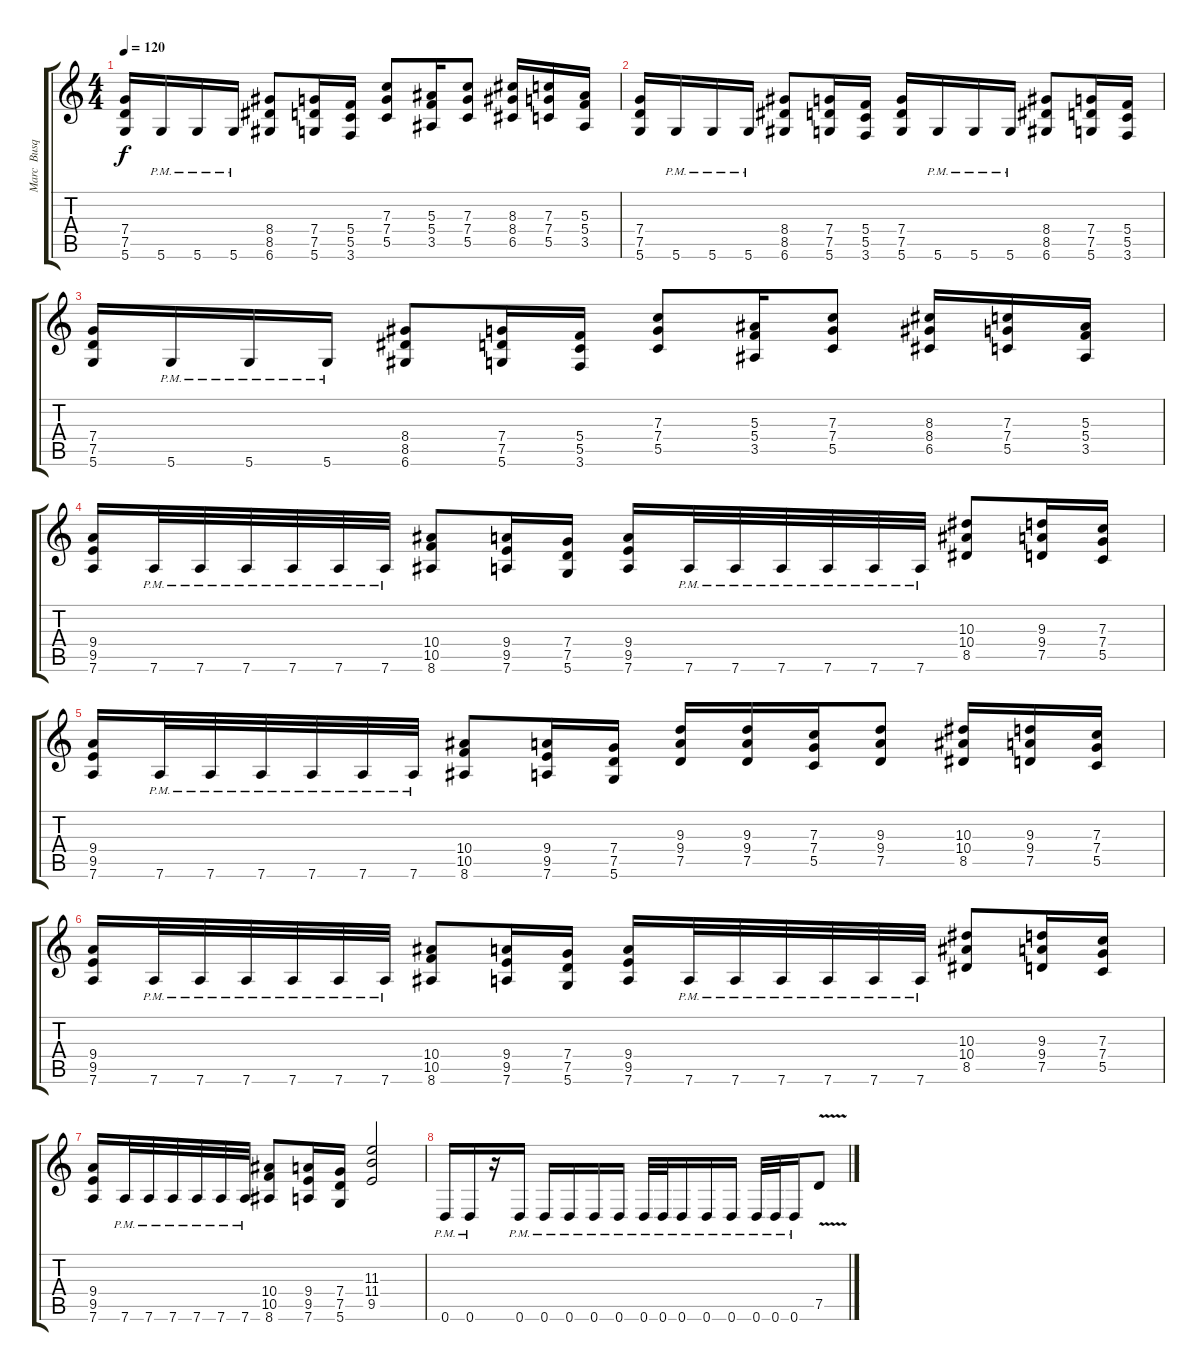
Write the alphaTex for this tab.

\track ("Marc  Busque" "Marc  Busq") {instrument distortionguitar}
\staff {score tabs}
\tuning (D4 A3 F3 C3 G2 D2) {hide}
\ts (4 4)
\tempo 120
\clef g2
\ks c
(7.4 7.5 5.6).16{dy f} 5.6{pm}.16 5.6{pm}.16 5.6{pm}.16 (8.4 8.5 6.6).8 (7.4 7.5 5.6).16 (5.4 5.5 3.6).16 (7.3 7.4 5.5).8 (5.3 5.4 3.5).16 (7.3 7.4 5.5).8 (8.3 8.4 6.5).16 (7.3 7.4 5.5).16 (5.3 5.4 3.5).16 |
(7.4 7.5 5.6).16 5.6{pm}.16 5.6{pm}.16 5.6{pm}.16 (8.4 8.5 6.6).8 (7.4 7.5 5.6).16 (5.4 5.5 3.6).16 (7.4 7.5 5.6).16 5.6{pm}.16 5.6{pm}.16 5.6{pm}.16 (8.4 8.5 6.6).8 (7.4 7.5 5.6).16 (5.4 5.5 3.6).16 |
(7.4 7.5 5.6).16 5.6{pm}.16 5.6{pm}.16 5.6{pm}.16 (8.4 8.5 6.6).8 (7.4 7.5 5.6).16 (5.4 5.5 3.6).16 (7.3 7.4 5.5).8 (5.3 5.4 3.5).16 (7.3 7.4 5.5).8 (8.3 8.4 6.5).16 (7.3 7.4 5.5).16 (5.3 5.4 3.5).16 |
(9.4 9.5 7.6).16 7.6{pm}.32 7.6{pm}.32 7.6{pm}.32 7.6{pm}.32 7.6{pm}.32 7.6{pm}.32 (10.4 10.5 8.6).8 (9.4 9.5 7.6).16 (7.4 7.5 5.6).16 (9.4 9.5 7.6).16 7.6{pm}.32 7.6{pm}.32 7.6{pm}.32 7.6{pm}.32 7.6{pm}.32 7.6{pm}.32 (10.3 10.4 8.5).8 (9.3 9.4 7.5).16 (7.3 7.4 5.5).16 |
(9.4 9.5 7.6).16 7.6{pm}.32 7.6{pm}.32 7.6{pm}.32 7.6{pm}.32 7.6{pm}.32 7.6{pm}.32 (10.4 10.5 8.6).8 (9.4 9.5 7.6).16 (7.4 7.5 5.6).16 (9.3 9.4 7.5).16 (9.3 9.4 7.5).16 (7.3 7.4 5.5).16 (9.3 9.4 7.5).8 (10.3 10.4 8.5).16 (9.3 9.4 7.5).16 (7.3 7.4 5.5).16 |
(9.4 9.5 7.6).16 7.6{pm}.32 7.6{pm}.32 7.6{pm}.32 7.6{pm}.32 7.6{pm}.32 7.6{pm}.32 (10.4 10.5 8.6).8 (9.4 9.5 7.6).16 (7.4 7.5 5.6).16 (9.4 9.5 7.6).16 7.6{pm}.32 7.6{pm}.32 7.6{pm}.32 7.6{pm}.32 7.6{pm}.32 7.6{pm}.32 (10.3 10.4 8.5).8 (9.3 9.4 7.5).16 (7.3 7.4 5.5).16 |
(9.4 9.5 7.6).16 7.6{pm}.32 7.6{pm}.32 7.6{pm}.32 7.6{pm}.32 7.6{pm}.32 7.6{pm}.32 (10.4 10.5 8.6).8 (9.4 9.5 7.6).16 (7.4 7.5 5.6).16 (11.3 11.4 9.5).2 |
0.6{pm}.16 0.6{pm}.16 r.16 0.6{pm}.16 0.6{pm}.16 0.6{pm}.16 0.6{pm}.16 0.6{pm}.16 0.6{pm}.32 0.6{pm}.32 0.6{pm}.16 0.6{pm}.16 0.6{pm}.16 0.6{pm}.32 0.6{pm}.32 0.6{pm}.16 7.5{v}.8
